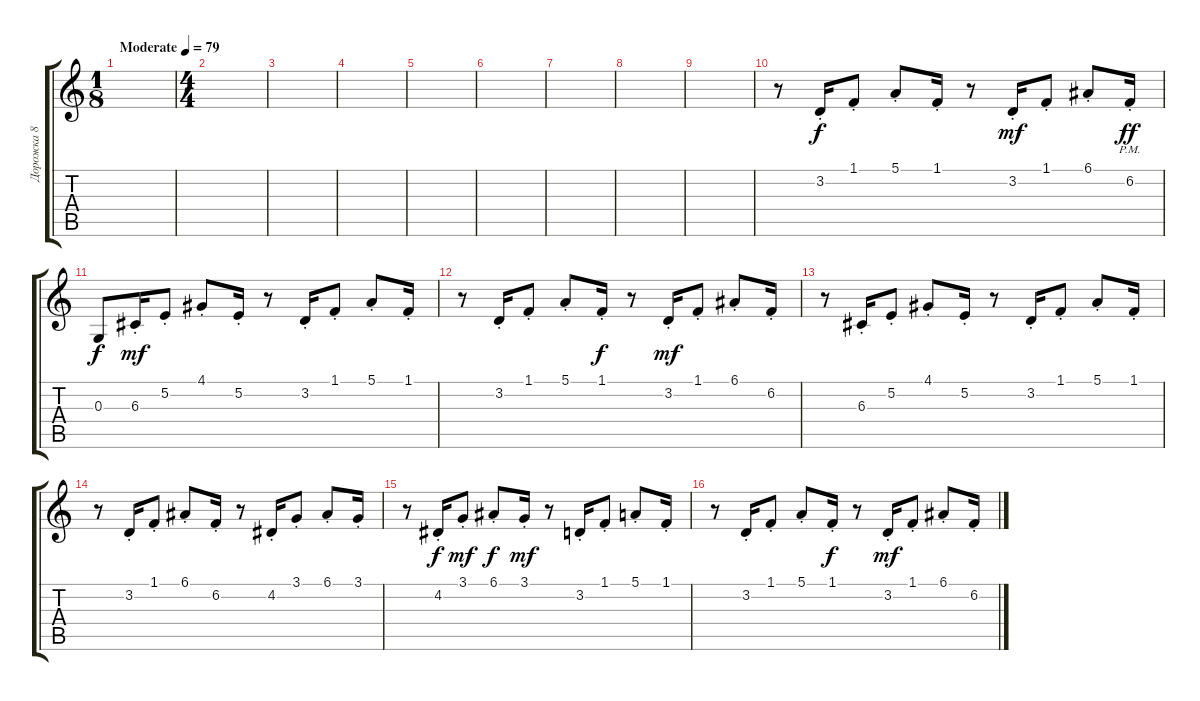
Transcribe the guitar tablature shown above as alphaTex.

\track ("Дорожка 8" "Дорожка 8") {instrument pizzicatostrings}
\staff {score tabs}
\tuning (E4 B3 G3 D3 A2 E2) {hide}
\ts (1 8)
\tempo (79 "Moderate")
\clef g2
\ks c
|
\ts (4 4)
|
|
|
|
|
|
|
|
r.8 3.2{st}.16 1.1{st}.8 5.1{st}.8 1.1{st}.16{dy f} r.8 3.2{st}.16{dy mf} 1.1{st}.8 6.1{st}.8 6.2{pm st}.16{dy ff} |
0.3.8{dy f} 6.3{st}.16{dy mf} 5.2{st}.8 4.1{st}.8 5.2{st}.16 r.8 3.2{st}.16 1.1{st}.8 5.1{st}.8 1.1{st}.16 |
r.8 3.2{st}.16 1.1{st}.8 5.1{st}.8 1.1{st}.16{dy f} r.8 3.2{st}.16{dy mf} 1.1{st}.8 6.1{st}.8 6.2{st}.16 |
r.8 6.3{st}.16 5.2{st}.8 4.1{st}.8 5.2{st}.16 r.8 3.2{st}.16 1.1{st}.8 5.1{st}.8 1.1{st}.16 |
r.8 3.2{st}.16 1.1{st}.8 6.1{st}.8 6.2{st}.16 r.8 4.2{st}.16 3.1{st}.8 6.1{st}.8 3.1{st}.16 |
r.8 4.2{st}.16{dy f} 3.1{st}.8{dy mf} 6.1{st}.8{dy f} 3.1{st}.16{dy mf} r.8 3.2{st}.16 1.1{st}.8 5.1{st}.8 1.1{st}.16 |
r.8 3.2{st}.16 1.1{st}.8 5.1{st}.8 1.1{st}.16{dy f} r.8 3.2{st}.16{dy mf} 1.1{st}.8 6.1{st}.8 6.2{st}.16
